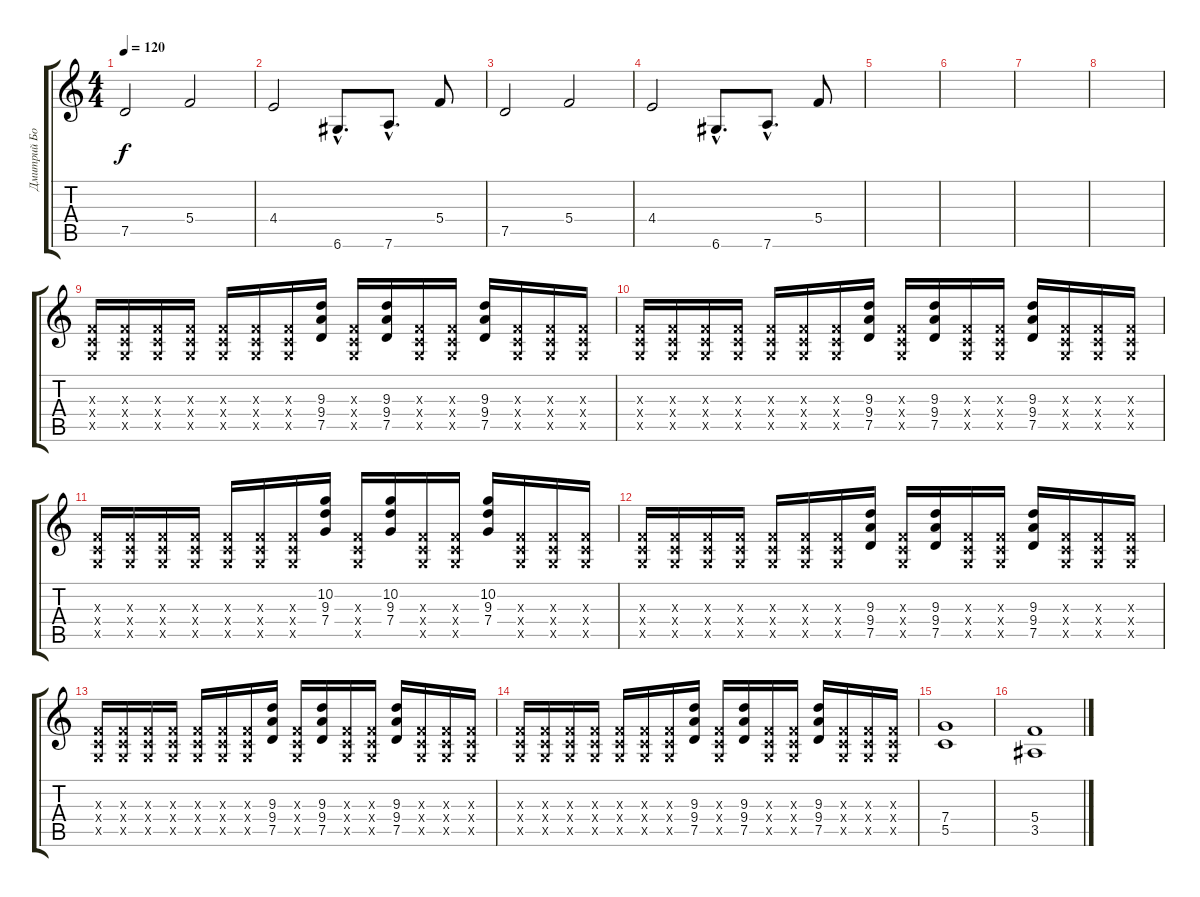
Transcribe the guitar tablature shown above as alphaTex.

\track ("Дмитрий Борисенков" "Дмитрий Бо") {instrument distortionguitar}
\staff {score tabs}
\tuning (D4 A3 F3 C3 G2 D2) {hide}
\ts (4 4)
\tempo 120
\clef g2
\ks c
7.5.2{dy f} 5.4.2 |
4.4.2 6.6{hac}.8{d} 7.6{hac}.8{d} 5.4.8 |
7.5.2 5.4.2 |
4.4.2 6.6{hac}.8{d} 7.6{hac}.8{d} 5.4.8 |
|
|
|
|
(0.3{x} 0.4{x} 0.5{x}).16 (0.3{x} 0.4{x} 0.5{x}).16 (0.3{x} 0.4{x} 0.5{x}).16 (0.3{x} 0.4{x} 0.5{x}).16 (0.3{x} 0.4{x} 0.5{x}).16 (0.3{x} 0.4{x} 0.5{x}).16 (0.3{x} 0.4{x} 0.5{x}).16 (9.3 9.4 7.5).16 (0.3{x} 0.4{x} 0.5{x}).16 (9.3 9.4 7.5).16 (0.3{x} 0.4{x} 0.5{x}).16 (0.3{x} 0.4{x} 0.5{x}).16 (9.3 9.4 7.5).16 (0.3{x} 0.4{x} 0.5{x}).16 (0.3{x} 0.4{x} 0.5{x}).16 (0.3{x} 0.4{x} 0.5{x}).16 |
(0.3{x} 0.4{x} 0.5{x}).16 (0.3{x} 0.4{x} 0.5{x}).16 (0.3{x} 0.4{x} 0.5{x}).16 (0.3{x} 0.4{x} 0.5{x}).16 (0.3{x} 0.4{x} 0.5{x}).16 (0.3{x} 0.4{x} 0.5{x}).16 (0.3{x} 0.4{x} 0.5{x}).16 (9.3 9.4 7.5).16 (0.3{x} 0.4{x} 0.5{x}).16 (9.3 9.4 7.5).16 (0.3{x} 0.4{x} 0.5{x}).16 (0.3{x} 0.4{x} 0.5{x}).16 (9.3 9.4 7.5).16 (0.3{x} 0.4{x} 0.5{x}).16 (0.3{x} 0.4{x} 0.5{x}).16 (0.3{x} 0.4{x} 0.5{x}).16 |
(0.3{x} 0.4{x} 0.5{x}).16 (0.3{x} 0.4{x} 0.5{x}).16 (0.3{x} 0.4{x} 0.5{x}).16 (0.3{x} 0.4{x} 0.5{x}).16 (0.3{x} 0.4{x} 0.5{x}).16 (0.3{x} 0.4{x} 0.5{x}).16 (0.3{x} 0.4{x} 0.5{x}).16 (10.2 9.3 7.4).16 (0.3{x} 0.4{x} 0.5{x}).16 (10.2 9.3 7.4).16 (0.3{x} 0.4{x} 0.5{x}).16 (0.3{x} 0.4{x} 0.5{x}).16 (10.2 9.3 7.4).16 (0.3{x} 0.4{x} 0.5{x}).16 (0.3{x} 0.4{x} 0.5{x}).16 (0.3{x} 0.4{x} 0.5{x}).16 |
(0.3{x} 0.4{x} 0.5{x}).16 (0.3{x} 0.4{x} 0.5{x}).16 (0.3{x} 0.4{x} 0.5{x}).16 (0.3{x} 0.4{x} 0.5{x}).16 (0.3{x} 0.4{x} 0.5{x}).16 (0.3{x} 0.4{x} 0.5{x}).16 (0.3{x} 0.4{x} 0.5{x}).16 (9.3 9.4 7.5).16 (0.3{x} 0.4{x} 0.5{x}).16 (9.3 9.4 7.5).16 (0.3{x} 0.4{x} 0.5{x}).16 (0.3{x} 0.4{x} 0.5{x}).16 (9.3 9.4 7.5).16 (0.3{x} 0.4{x} 0.5{x}).16 (0.3{x} 0.4{x} 0.5{x}).16 (0.3{x} 0.4{x} 0.5{x}).16 |
(0.3{x} 0.4{x} 0.5{x}).16 (0.3{x} 0.4{x} 0.5{x}).16 (0.3{x} 0.4{x} 0.5{x}).16 (0.3{x} 0.4{x} 0.5{x}).16 (0.3{x} 0.4{x} 0.5{x}).16 (0.3{x} 0.4{x} 0.5{x}).16 (0.3{x} 0.4{x} 0.5{x}).16 (9.3 9.4 7.5).16 (0.3{x} 0.4{x} 0.5{x}).16 (9.3 9.4 7.5).16 (0.3{x} 0.4{x} 0.5{x}).16 (0.3{x} 0.4{x} 0.5{x}).16 (9.3 9.4 7.5).16 (0.3{x} 0.4{x} 0.5{x}).16 (0.3{x} 0.4{x} 0.5{x}).16 (0.3{x} 0.4{x} 0.5{x}).16 |
(0.3{x} 0.4{x} 0.5{x}).16 (0.3{x} 0.4{x} 0.5{x}).16 (0.3{x} 0.4{x} 0.5{x}).16 (0.3{x} 0.4{x} 0.5{x}).16 (0.3{x} 0.4{x} 0.5{x}).16 (0.3{x} 0.4{x} 0.5{x}).16 (0.3{x} 0.4{x} 0.5{x}).16 (9.3 9.4 7.5).16 (0.3{x} 0.4{x} 0.5{x}).16 (9.3 9.4 7.5).16 (0.3{x} 0.4{x} 0.5{x}).16 (0.3{x} 0.4{x} 0.5{x}).16 (9.3 9.4 7.5).16 (0.3{x} 0.4{x} 0.5{x}).16 (0.3{x} 0.4{x} 0.5{x}).16 (0.3{x} 0.4{x} 0.5{x}).16 |
(7.4 5.5).1 |
(5.4 3.5).1
